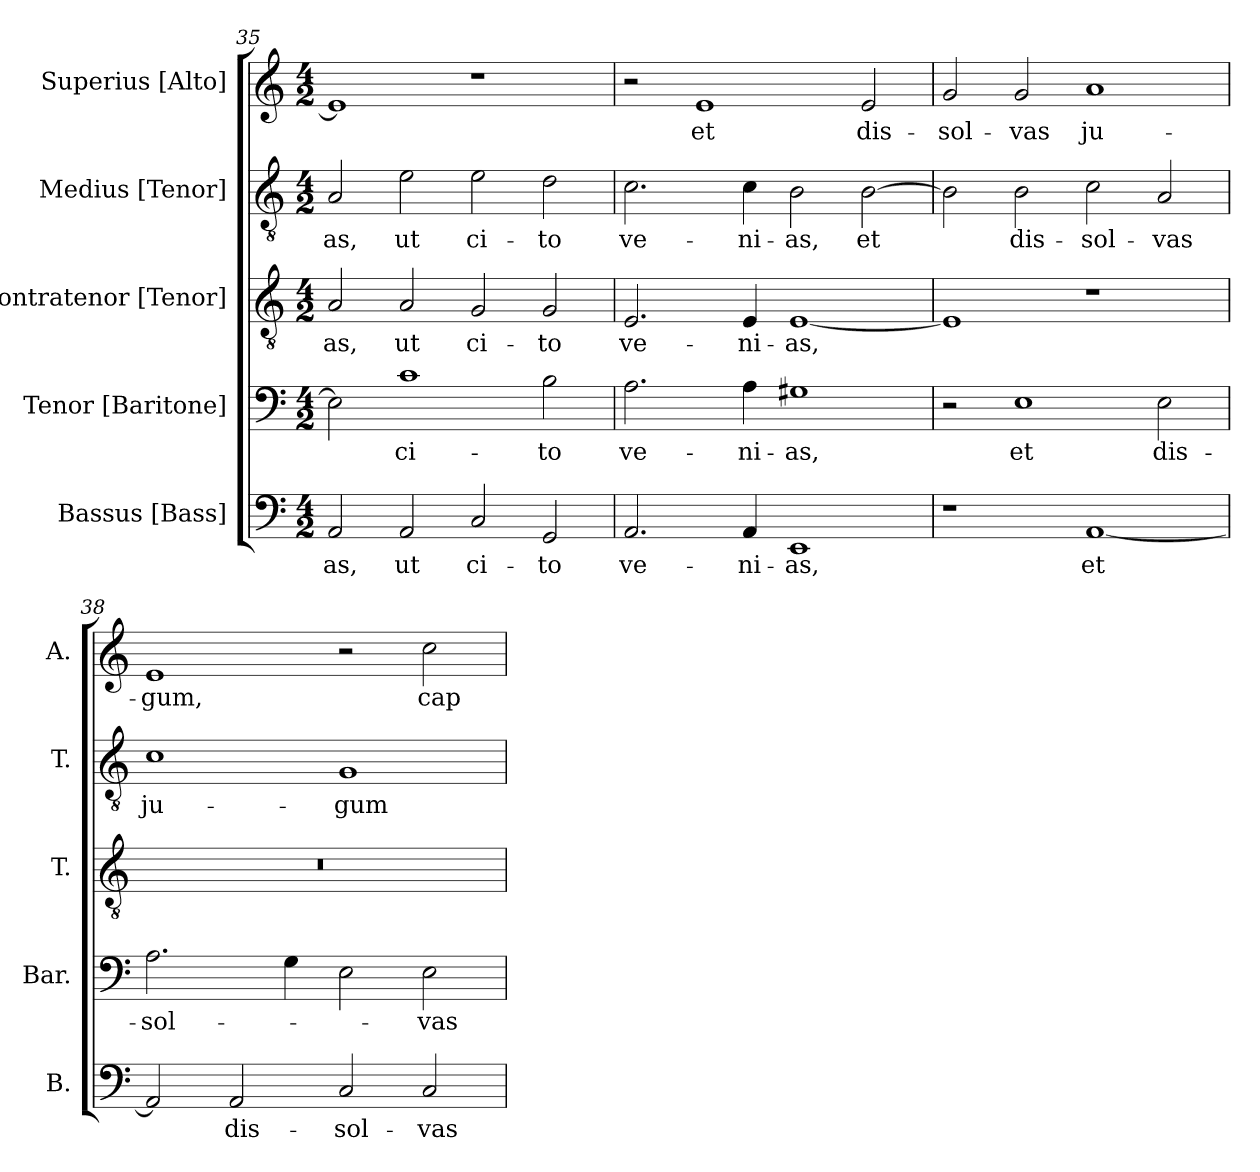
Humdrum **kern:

**kern	**text	**kern	**text	**kern	**text	**kern	**text	**kern	**text
*part5	*part5	*part4	*part4	*part3	*part3	*part2	*part2	*part1	*part1
*staff5	*staff5	*staff4	*staff4	*staff3	*staff3	*staff2	*staff2	*staff1	*staff1
*I"Bassus [Bass]	*	*I"Tenor [Baritone]	*	*I"Contratenor [Tenor]	*	*I"Medius [Tenor]	*	*I"Superius [Alto]	*
*I'B.	*	*I'Bar.	*	*I'T.	*	*I'T.	*	*I'A.	*
*clefF4	*	*clefF4	*	*clefGv2	*	*clefGv2	*	*clefG2	*
*	*	*	*	*ITrd7c12	*	*ITrd7c12	*	*	*
*k[]	*	*k[]	*	*k[]	*	*k[]	*	*k[]	*
*C:	*	*C:	*	*C:	*	*C:	*	*C:	*
*M4/2	*	*M4/2	*	*M4/2	*	*M4/2	*	*M4/2	*
=35	=35	=35	=35	=35	=35	=35	=35	=35	=35
!	!LO:LY:b:color=#000000	!	!	!	!	!	!	!	!
!	!	!	!	!	!LO:LY:b:color=#000000	!	!	!	!
!	!	!	!	!	!	!	!LO:LY:b:color=#000000	!	!
2AAi/	-as,	2Ei\]	.	2AAi/	-as,	2AAi/	-as,	1ei]	.
!	!LO:LY:b:color=#000000	!	!	!	!	!	!	!	!
!	!	!	!LO:LY:b:color=#000000	!	!	!	!	!	!
!	!	!	!	!	!LO:LY:b:color=#000000	!	!	!	!
!	!	!	!	!	!	!	!LO:LY:b:color=#000000	!	!
2AAi/	ut	1ci	ci-	2AAi/	ut	2Ei\	ut	.	.
!	!LO:LY:b:color=#000000	!	!	!	!	!	!	!	!
!	!	!	!	!	!LO:LY:b:color=#000000	!	!	!	!
!	!	!	!	!	!	!	!LO:LY:b:color=#000000	!	!
2Ci/	ci-	.	.	2GGi/	ci-	2Ei\	ci-	1r	.
!	!LO:LY:b:color=#000000	!	!	!	!	!	!	!	!
!	!	!	!LO:LY:b:color=#000000	!	!	!	!	!	!
!	!	!	!	!	!LO:LY:b:color=#000000	!	!	!	!
!	!	!	!	!	!	!	!LO:LY:b:color=#000000	!	!
2GGi/	-to	2Bi\	-to	2GGi/	-to	2Di\	-to	.	.
!!LO:LB:g=z
=36	=36	=36	=36	=36	=36	=36	=36	=36	=36
!	!LO:LY:b:color=#000000	!	!	!	!	!	!	!	!
!	!	!	!LO:LY:b:color=#000000	!	!	!	!	!	!
!	!	!	!	!	!LO:LY:b:color=#000000	!	!	!	!
!	!	!	!	!	!	!	!LO:LY:b:color=#000000	!	!
2.AAi/	ve-	2.Ai\	ve-	2.EEi/	ve-	2.Ci\	ve-	2r	.
!	!	!	!	!	!	!	!	!	!LO:LY:b:color=#000000
.	.	.	.	.	.	.	.	1ei	et
!	!LO:LY:b:color=#000000	!	!	!	!	!	!	!	!
!	!	!	!LO:LY:b:color=#000000	!	!	!	!	!	!
!	!	!	!	!	!LO:LY:b:color=#000000	!	!	!	!
!	!	!	!	!	!	!	!LO:LY:b:color=#000000	!	!
4AAi/	-ni-	4Ai\	-ni-	4EEi/	-ni-	4Ci\	-ni-	.	.
!	!LO:LY:b:color=#000000	!	!	!	!	!	!	!	!
!	!	!	!LO:LY:b:color=#000000	!	!	!	!	!	!
!	!	!	!	!	!LO:LY:b:color=#000000	!	!	!	!
!	!	!	!	!	!	!	!LO:LY:b:color=#000000	!	!
1EEi	-as,	1G#Xi	-as,	[1EEi	-as,	2BBi\	-as,	.	.
!	!	!	!	!	!	!	!LO:LY:b:color=#000000	!	!
!	!	!	!	!	!	!	!	!	!LO:LY:b:color=#000000
.	.	.	.	.	.	[2BBi\	et	2ei/	dis-
=37	=37	=37	=37	=37	=37	=37	=37	=37	=37
!	!	!	!	!	!	!	!	!	!LO:LY:b:color=#000000
1r	.	2r	.	1EEi]	.	2BBi\]	.	2gi/	-sol-
!	!	!	!LO:LY:b:color=#000000	!	!	!	!	!	!
!	!	!	!	!	!	!	!LO:LY:b:color=#000000	!	!
!	!	!	!	!	!	!	!	!	!LO:LY:b:color=#000000
.	.	1Ei	et	.	.	2BBi\	dis-	2gi/	-vas
!	!LO:LY:b:color=#000000	!	!	!	!	!	!	!	!
!	!	!	!	!	!	!	!LO:LY:b:color=#000000	!	!
!	!	!	!	!	!	!	!	!	!LO:LY:b:color=#000000
[1AAi	et	.	.	1r	.	2Ci\	-sol-	1ai	ju-
!	!	!	!LO:LY:b:color=#000000	!	!	!	!	!	!
!	!	!	!	!	!	!	!LO:LY:b:color=#000000	!	!
.	.	2Ei\	dis-	.	.	2AAi/	-vas	.	.
=38	=38	=38	=38	=38	=38	=38	=38	=38	=38
!	!	!	!LO:LY:b:color=#000000	!LO:N:vis=1	!	!	!	!	!
!	!	!	!	!	!	!	!LO:LY:b:color=#000000	!	!
!	!	!	!	!	!	!	!	!	!LO:LY:b:color=#000000
2AAi/]	.	2.Ai\	-sol-	0r	.	1Ci	ju-	1ei	-gum,
!	!LO:LY:b:color=#000000	!	!	!	!	!	!	!	!
2AAi/	dis-	.	.	.	.	.	.	.	.
.	.	4Gi\	.	.	.	.	.	.	.
!	!LO:LY:b:color=#000000	!	!	!	!	!	!	!	!
!	!	!	!	!	!	!	!LO:LY:b:color=#000000	!	!
2Ci/	-sol-	2Ei\	.	.	.	1GGi	-gum	2r	.
!	!LO:LY:b:color=#000000	!	!	!	!	!	!	!	!
!	!	!	!LO:LY:b:color=#000000	!	!	!	!	!	!
!	!	!	!	!	!	!	!	!	!LO:LY:b:color=#000000
2Ci/	-vas	2Ei\	-vas	.	.	.	.	2cci\	cap-
=	=	=	=	=	=	=	=	=	=
*-	*-	*-	*-	*-	*-	*-	*-	*-	*-
